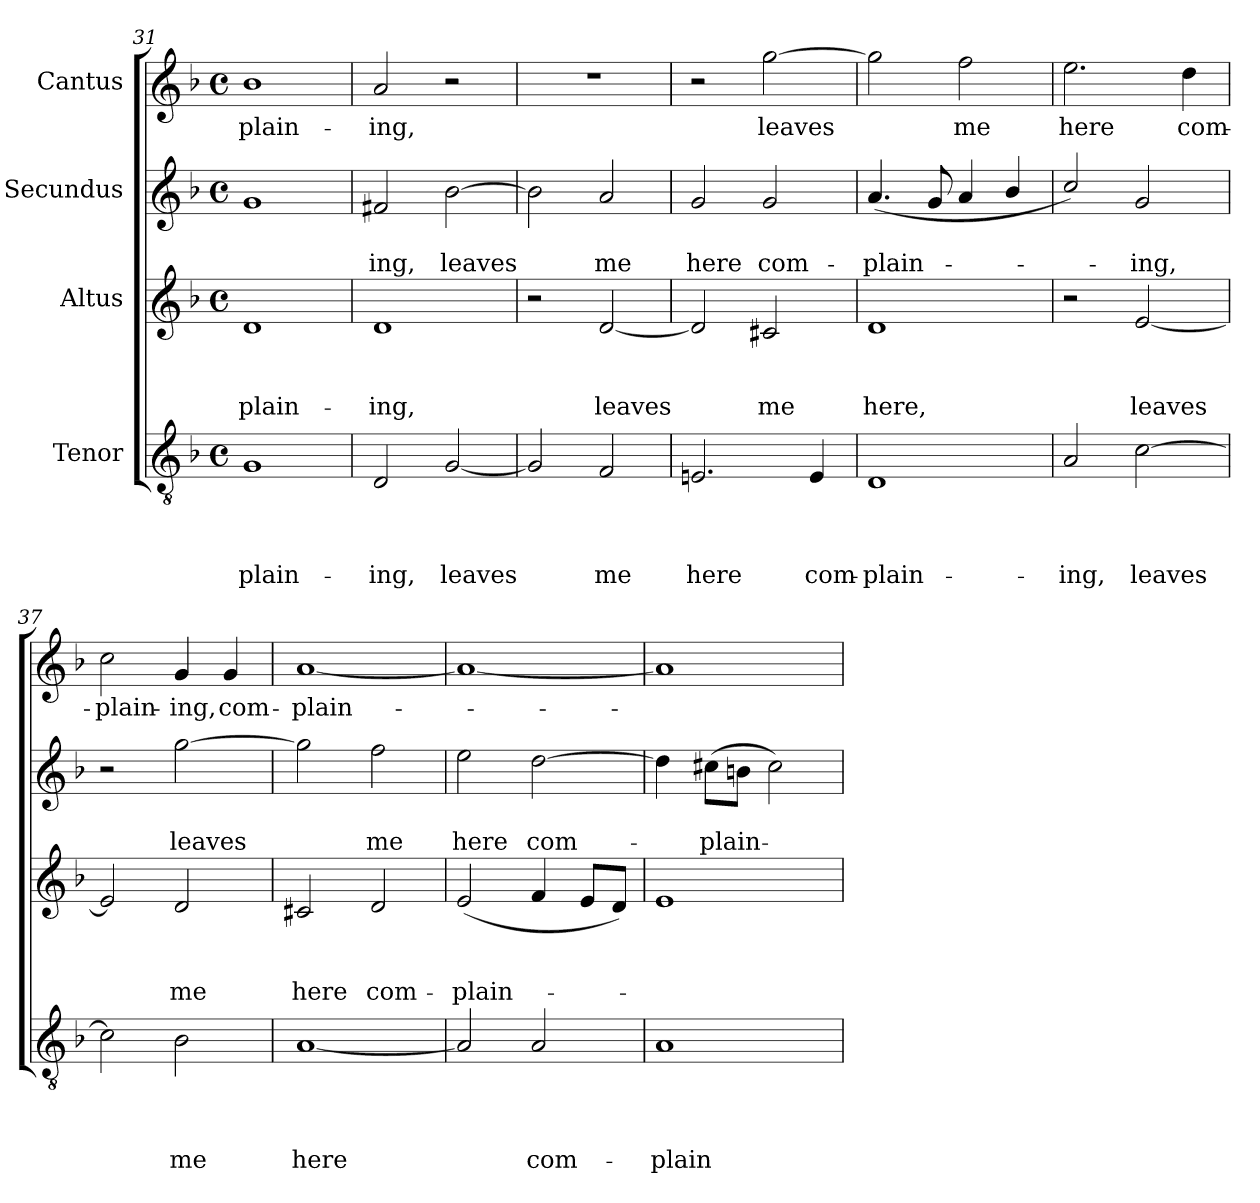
**kern	**text	**text	**text	**text	**kern	**text	**text	**text	**kern	**text	**text	**kern	**text
*part4	*part4	*part4	*part4	*part4	*part3	*part3	*part3	*part3	*part2	*part2	*part2	*part1	*part1
*staff4	*staff4	*staff4	*staff4	*staff4	*staff3	*staff3	*staff3	*staff3	*staff2	*staff2	*staff2	*staff1	*staff1
*I"Tenor	*	*	*	*	*I"Altus	*	*	*	*I"Secundus	*	*	*I"Cantus	*
*clefGv2	*	*	*	*	*clefG2	*	*	*	*clefG2	*	*	*clefG2	*
*k[b-]	*	*	*	*	*k[b-]	*	*	*	*k[b-]	*	*	*k[b-]	*
*F:	*	*	*	*	*F:	*	*	*	*F:	*	*	*F:	*
*M4/4	*	*	*	*	*M4/4	*	*	*	*M4/4	*	*	*M4/4	*
*met(c)	*	*	*	*	*met(c)	*	*	*	*met(c)	*	*	*met(c)	*
=31	=31	=31	=31	=31	=31	=31	=31	=31	=31	=31	=31	=31	=31
!	!	!	!	!LO:LY:b	!	!	!	!LO:LY:b	!	!	!	!	!LO:LY:b
1G	.	.	.	-plain-	1d	.	.	-plain-	1g	.	.	1b-	-plain-
=32	=32	=32	=32	=32	=32	=32	=32	=32	=32	=32	=32	=32	=32
!	!	!	!	!LO:LY:b	!	!	!	!LO:LY:b	!	!	!LO:LY:b	!	!LO:LY:b
2D/	.	.	.	-ing,	1d	.	.	-ing,	2f#X/	.	-ing,	2a/	-ing,
!	!	!	!	!LO:LY:b	!	!	!	!	!	!	!LO:LY:b	!	!
[<2G/	.	.	.	leaves	.	.	.	.	[<2b-\	.	leaves	2r	.
!!LO:LB:g=z
=33	=33	=33	=33	=33	=33	=33	=33	=33	=33	=33	=33	=33	=33
2G/]	.	.	.	.	2r	.	.	.	2b-\]	.	.	1r	.
!	!	!	!	!LO:LY:b	!	!	!	!LO:LY:b	!	!	!LO:LY:b	!	!
2F/	.	.	.	me	[<2d/	.	.	leaves	2a/	.	me	.	.
=34	=34	=34	=34	=34	=34	=34	=34	=34	=34	=34	=34	=34	=34
!	!	!	!	!LO:LY:b	!	!	!	!	!	!	!LO:LY:b	!	!
2.En/	.	.	.	here	2d/]	.	.	.	2g/	.	here	2r	.
!	!	!	!	!	!	!	!	!LO:LY:b	!	!	!LO:LY:b	!	!LO:LY:b
.	.	.	.	.	2c#X/	.	.	me	2g/	.	com-	[>2gg\	leaves
!	!	!	!	!LO:LY:b	!	!	!	!	!	!	!	!	!
4E/	.	.	.	com-	.	.	.	.	.	.	.	.	.
=35	=35	=35	=35	=35	=35	=35	=35	=35	=35	=35	=35	=35	=35
!	!	!	!	!LO:LY:b	!	!	!	!LO:LY:b	!	!	!LO:LY:b	!	!
1D	.	.	.	-plain-	1d	.	.	here,	(<4.a/	.	-plain-	2gg\]	.
.	.	.	.	.	.	.	.	.	8g/	.	.	.	.
!	!	!	!	!	!	!	!	!	!	!	!	!	!LO:LY:b
.	.	.	.	.	.	.	.	.	4a/	.	.	2ff\	me
.	.	.	.	.	.	.	.	.	4b-/	.	.	.	.
=36	=36	=36	=36	=36	=36	=36	=36	=36	=36	=36	=36	=36	=36
!	!	!	!	!LO:LY:b	!	!	!	!	!	!	!	!	!LO:LY:b
2A/	.	.	.	-ing,	2r	.	.	.	2cc/)	.	.	2.ee\	here
!	!	!	!	!LO:LY:b	!	!	!	!LO:LY:b	!	!	!LO:LY:b	!	!
[>2c\	.	.	.	leaves	[<2e/	.	.	leaves	2g/	.	-ing,	.	.
!	!	!	!	!	!	!	!	!	!	!	!	!	!LO:LY:b
.	.	.	.	.	.	.	.	.	.	.	.	4dd\	com-
=37	=37	=37	=37	=37	=37	=37	=37	=37	=37	=37	=37	=37	=37
!	!	!	!	!	!	!	!	!	!	!	!	!	!LO:LY:b
2c\]	.	.	.	.	2e/]	.	.	.	2r	.	.	2cc\	-plain-
!	!	!	!	!LO:LY:b	!	!	!	!LO:LY:b	!	!	!LO:LY:b	!	!LO:LY:b
2B-\	.	.	.	me	2d/	.	.	me	[>2gg\	.	leaves	4g/	-ing,
!	!	!	!	!	!	!	!	!	!	!	!	!	!LO:LY:b
.	.	.	.	.	.	.	.	.	.	.	.	4g/	com-
=38	=38	=38	=38	=38	=38	=38	=38	=38	=38	=38	=38	=38	=38
!	!	!	!	!LO:LY:b	!	!	!	!LO:LY:b	!	!	!	!	!LO:LY:b
[<1A	.	.	.	here	2c#X/	.	.	here	2gg\]	.	.	[<1a	-plain-
!	!	!	!	!	!	!	!	!LO:LY:b	!	!	!LO:LY:b	!	!
.	.	.	.	.	2d/	.	.	com-	2ff\	.	me	.	.
=39	=39	=39	=39	=39	=39	=39	=39	=39	=39	=39	=39	=39	=39
!	!	!	!	!	!	!	!	!LO:LY:b	!	!	!LO:LY:b	!	!
2A/]	.	.	.	.	(<2e/	.	.	-plain-	2ee\	.	here	1a_	.
!	!	!	!	!LO:LY:b	!	!	!	!	!	!	!LO:LY:b	!	!
2A/	.	.	.	com-	4f/	.	.	.	[>2dd\	.	com-	.	.
.	.	.	.	.	8e/L	.	.	.	.	.	.	.	.
.	.	.	.	.	8d/J)	.	.	.	.	.	.	.	.
!!LO:PB:g=z
=40	=40	=40	=40	=40	=40	=40	=40	=40	=40	=40	=40	=40	=40
!	!	!	!	!LO:LY:b	!	!	!	!	!	!	!	!	!
1A	.	.	.	-plain-	1e	.	.	.	4dd\]	.	.	1a]	.
!	!	!	!	!	!	!	!	!	!	!	!LO:LY:b	!	!
.	.	.	.	.	.	.	.	.	(>8cc#X\L	.	-plain-	.	.
.	.	.	.	.	.	.	.	.	8bn\J	.	.	.	.
.	.	.	.	.	.	.	.	.	2cc#\)	.	.	.	.
=	=	=	=	=	=	=	=	=	=	=	=	=	=
*-	*-	*-	*-	*-	*-	*-	*-	*-	*-	*-	*-	*-	*-
